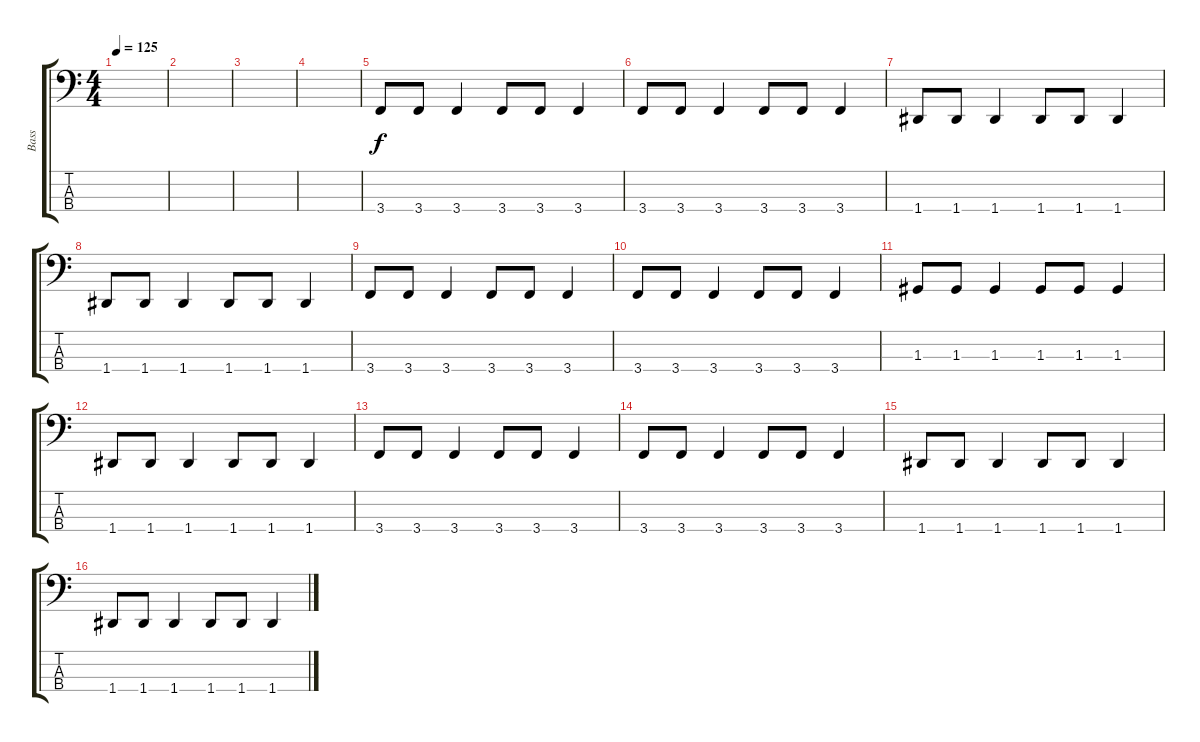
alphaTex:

\track ("Bass" "Bass") {instrument electricbassfinger}
\staff {score tabs}
\tuning (F2 C2 G1 D1) {hide}
\ts (4 4)
\tempo 125
\clef f4
\ks c
|
|
|
|
3.4.8 3.4.8 3.4.4 3.4.8 3.4.8 3.4.4 |
3.4.8 3.4.8 3.4.4 3.4.8 3.4.8 3.4.4 |
1.4.8 1.4.8 1.4.4 1.4.8 1.4.8 1.4.4 |
1.4.8 1.4.8 1.4.4 1.4.8 1.4.8 1.4.4 |
3.4.8 3.4.8 3.4.4 3.4.8 3.4.8 3.4.4 |
3.4.8 3.4.8 3.4.4 3.4.8 3.4.8 3.4.4 |
1.3.8 1.3.8 1.3.4 1.3.8 1.3.8 1.3.4 |
1.4.8 1.4.8 1.4.4 1.4.8 1.4.8 1.4.4 |
3.4.8 3.4.8 3.4.4 3.4.8 3.4.8 3.4.4 |
3.4.8 3.4.8 3.4.4 3.4.8 3.4.8 3.4.4 |
1.4.8 1.4.8 1.4.4 1.4.8 1.4.8 1.4.4 |
1.4.8 1.4.8 1.4.4 1.4.8 1.4.8 1.4.4
